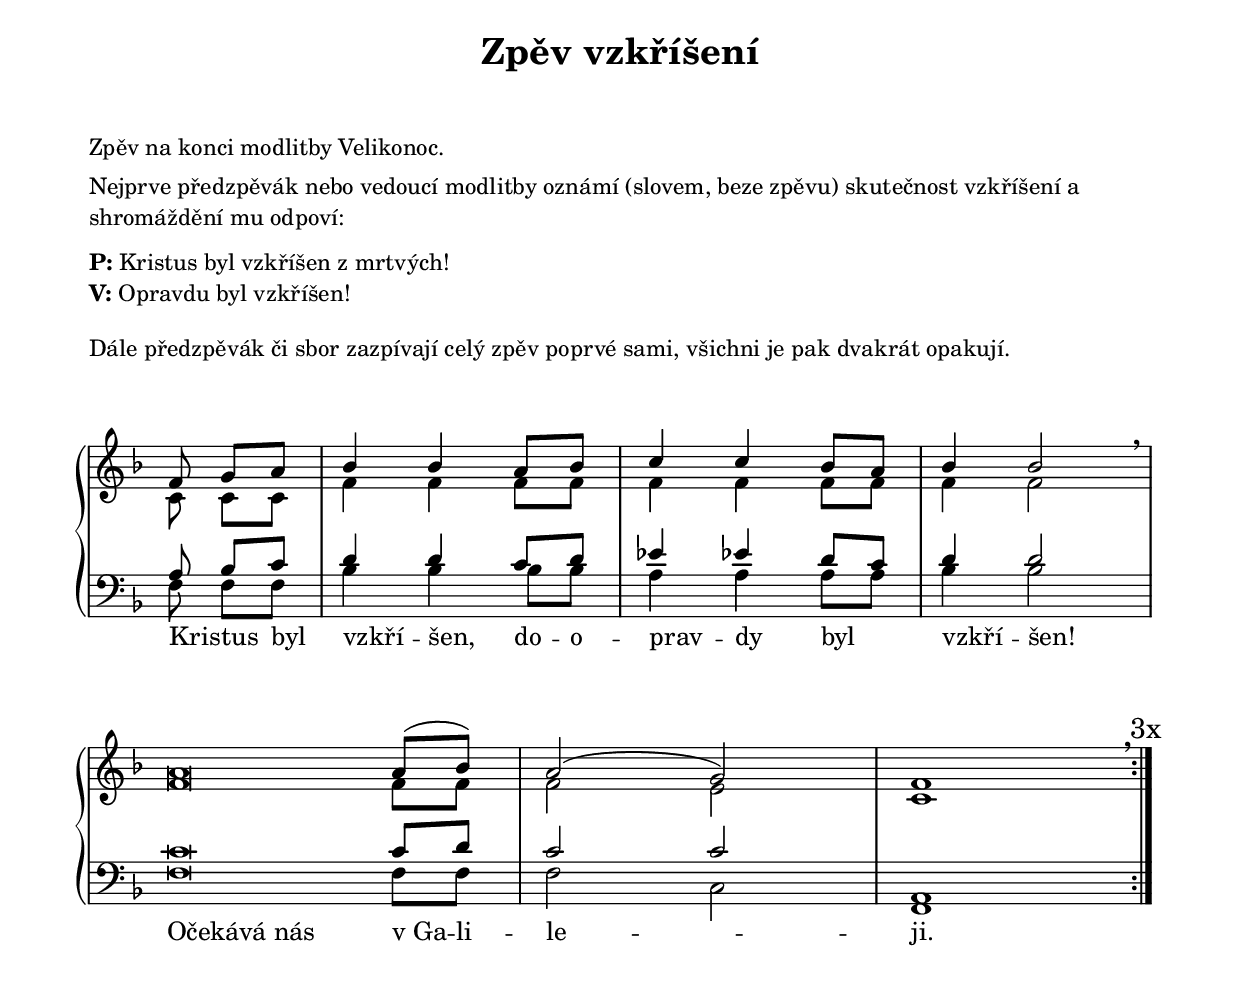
\version "2.18.2"
  
\include "../common-includes/macros.ily"
\include "../common-includes/paper.ily"
\include "../common-includes/layout.ily"

vzkriseni_melodie_prava = \relative c' {
	\key f \major
	\clef treble
	\language "deutsch"
	\noTime
	\autoBeamOff
	\accidentalStyle forget
	\cadenzaOn

	<< {f8 g8[ a8]} \\  {c,8 c8[ c8]} >> \bbar
	<< {b'4 b4 a8[ b8]} \\ {f4 f4 f8[ f8]} >> \bbar
	<< {c'4 c4 b8[ a8]} \\ {f4 f4 f8[ f8]} >> \bbar
	<< {b4 b2} \\  {f4 f2} >> \breathe \break \bbar
	
	<< {a\breve a8([ b8)]} \\ {f\breve f8[ f8]} >> \bbar
	<< {a2( g2)} \\ {f2 e2} >> \bbar
	<f c>1 \breathe \mark "3x" \bar ":|."
	
	\cadenzaOff
}

vzkriseni_melodie_leva = \relative c {
	\key f \major
	\clef bass
	\language "deutsch"
	\noTime
	\autoBeamOff
	\accidentalStyle forget
	\cadenzaOn

	<< {a'8 b8[ c8]} \\ {f,8 f8[ f8]} >> \bbar
	<< {d'4 d4 c8[ d8]} \\ {b4 b4 b8[ b8]} >> \bbar
	<< {es4 es4 d8[ c8]} \\ {a4 a4 a8[ a8]} >> \bbar
	<< {d4 d2} \\ {b4 b2} >> \bbar
	
	<< {c\breve c8[ d8]} \\ {f,\breve f8[ f8]} >> \bbar
	<< {c'2 c2} \\ {f,2 c2} >> \bbar
	<a f>1 \bar ":|."
	
	\cadenzaOff
}

vzkriseni_slova = \lyricmode {
	Kris8 -- tus8 byl8
	vzkří4 -- šen,4 do8 -- o8 --
	prav4 -- dy4 byl4
	vzkří4 -- šen!2
	
	"Očekává nás"\breve
	"v Ga"8 -- li8 --
	le1 --
	ji.1
}

vzkriseni_doprovod = \new PianoStaff <<
	\new Staff \vzkriseni_melodie_prava
	\new Staff \vzkriseni_melodie_leva
	\new Lyrics \vzkriseni_slova
>>


\book {
	\bookpart {
	\header {
		title = "Zpěv vzkříšení"
		%subtitle = "Závěr modlitby Velikonoc"
	}
	\markup {
		%\fill-line { \center-column { "Nějaký text..." } }
		\column {
			\vspace #2
			\line { Zpěv na konci modlitby Velikonoc. }
			\vspace #0.25
			\wordwrap {
			  Nejprve předzpěvák nebo vedoucí modlitby oznámí (slovem, beze zpěvu)
			  skutečnost vzkříšení a shromáždění mu odpoví:
			}
			\vspace #0.75
			\line { \bold P: Kristus byl vzkříšen z mrtvých! }
			\line { \bold V: Opravdu byl vzkříšen! }
			\vspace #0.75
			\wordwrap { Dále předzpěvák či sbor zazpívají celý zpěv poprvé sami, všichni je pak dvakrát opakují. }
			\vspace #2
		}
	}
	\score {
		\vzkriseni_doprovod
	}
}

}
